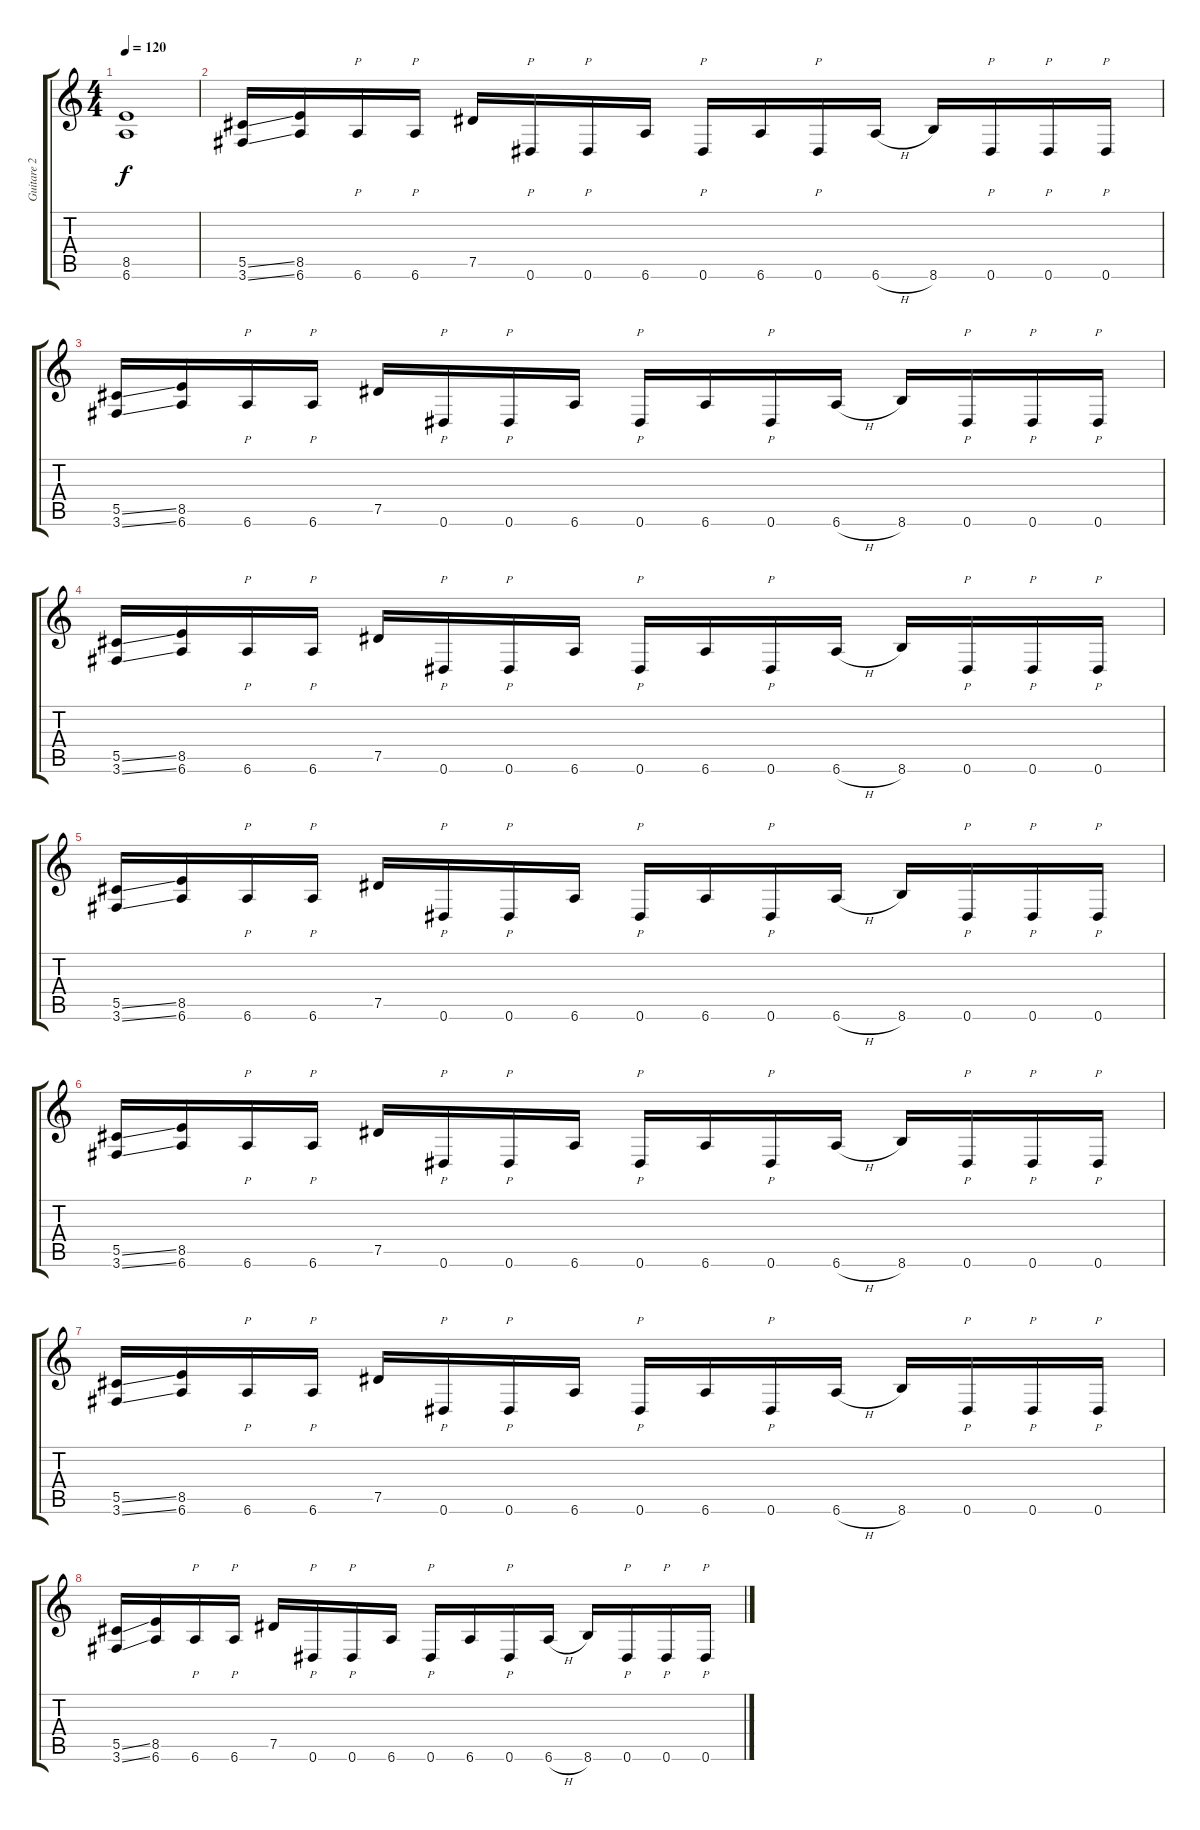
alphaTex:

\track ("Guitare 2" "Guitare 2") {instrument distortionguitar}
\staff {score tabs}
\tuning (Eb4 Bb3 Gb3 Db3 Ab2 Eb2) {hide}
\ts (4 4)
\tempo 120
\clef g2
\ks c
(8.5 6.6).1{dy f} |
(5.5{ss} 3.6{ss}).16 (8.5 6.6).16 6.6.16{p} 6.6.16{p} 7.5.16 0.6.16{p} 0.6.16{p} 6.6.16 0.6.16{p} 6.6.16 0.6.16{p} 6.6{h}.16 8.6.16 0.6.16{p} 0.6.16{p} 0.6.16{p} |
(5.5{ss} 3.6{ss}).16 (8.5 6.6).16 6.6.16{p} 6.6.16{p} 7.5.16 0.6.16{p} 0.6.16{p} 6.6.16 0.6.16{p} 6.6.16 0.6.16{p} 6.6{h}.16 8.6.16 0.6.16{p} 0.6.16{p} 0.6.16{p} |
(5.5{ss} 3.6{ss}).16 (8.5 6.6).16 6.6.16{p} 6.6.16{p} 7.5.16 0.6.16{p} 0.6.16{p} 6.6.16 0.6.16{p} 6.6.16 0.6.16{p} 6.6{h}.16 8.6.16 0.6.16{p} 0.6.16{p} 0.6.16{p} |
(5.5{ss} 3.6{ss}).16 (8.5 6.6).16 6.6.16{p} 6.6.16{p} 7.5.16 0.6.16{p} 0.6.16{p} 6.6.16 0.6.16{p} 6.6.16 0.6.16{p} 6.6{h}.16 8.6.16 0.6.16{p} 0.6.16{p} 0.6.16{p} |
(5.5{ss} 3.6{ss}).16 (8.5 6.6).16 6.6.16{p} 6.6.16{p} 7.5.16 0.6.16{p} 0.6.16{p} 6.6.16 0.6.16{p} 6.6.16 0.6.16{p} 6.6{h}.16 8.6.16 0.6.16{p} 0.6.16{p} 0.6.16{p} |
(5.5{ss} 3.6{ss}).16 (8.5 6.6).16 6.6.16{p} 6.6.16{p} 7.5.16 0.6.16{p} 0.6.16{p} 6.6.16 0.6.16{p} 6.6.16 0.6.16{p} 6.6{h}.16 8.6.16 0.6.16{p} 0.6.16{p} 0.6.16{p} |
(5.5{ss} 3.6{ss}).16 (8.5 6.6).16 6.6.16{p} 6.6.16{p} 7.5.16 0.6.16{p} 0.6.16{p} 6.6.16 0.6.16{p} 6.6.16 0.6.16{p} 6.6{h}.16 8.6.16 0.6.16{p} 0.6.16{p} 0.6.16{p}
